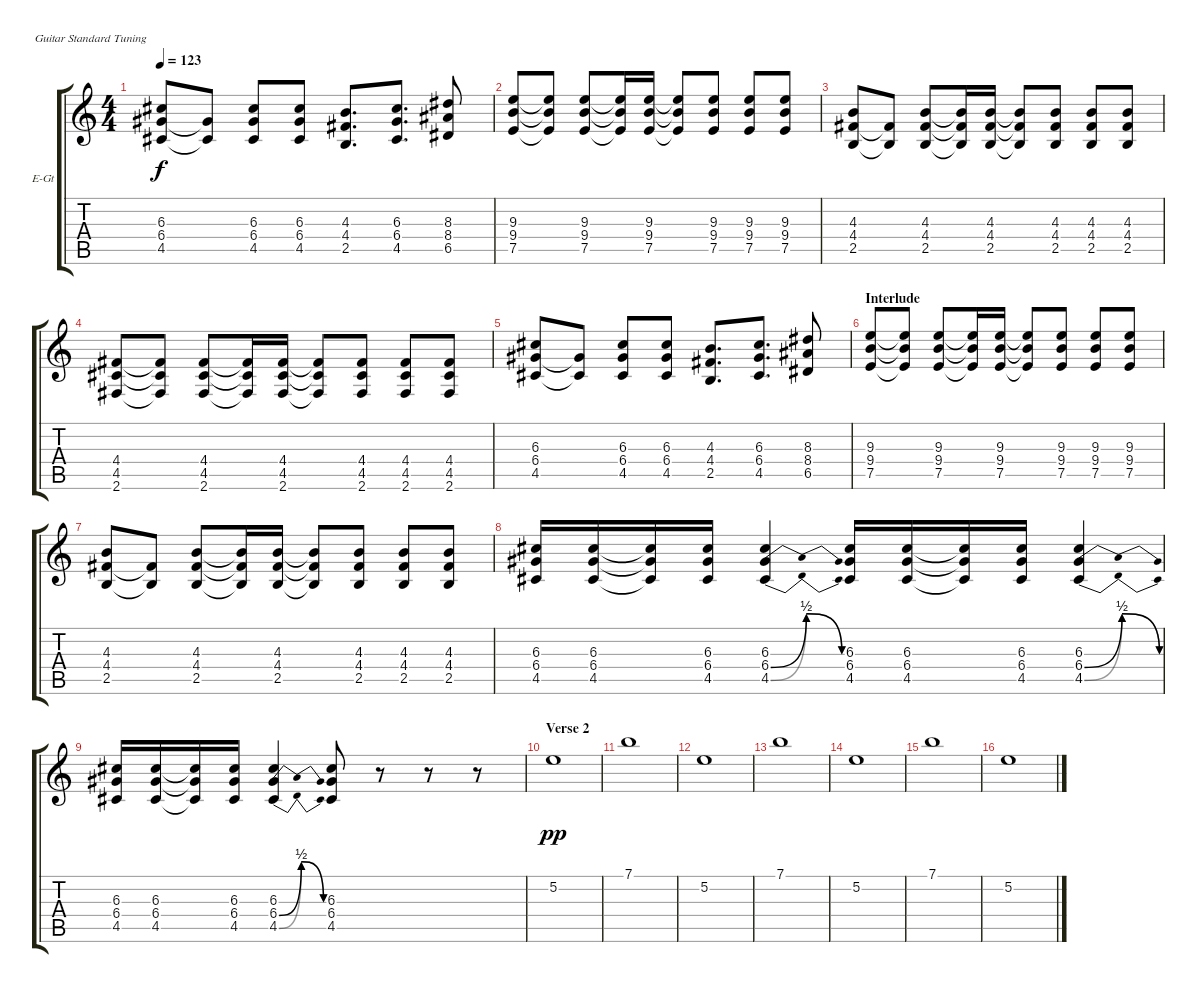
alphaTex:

\bracketExtendMode groupsimilarinstruments
\firstSystemTrackNameOrientation horizontal
\otherSystemsTrackNameOrientation horizontal
\track ("Danny Hartwell (Guitar)" "E-Gt") {instrument distortionguitar}
\staff {score tabs}
\tuning (E4 B3 G3 D3 A2 E2)
\ts (4 4)
\tempo 123
\clef g2
\ks c
(6.4 4.5 6.3).8{dy f} (6.4{t} 4.5{t}).8 (6.4 4.5 6.3).8 (6.4 4.5 6.3).8 (2.5 4.4 4.3).8{d} (4.5 6.4 6.3).8{d} (6.5 8.4 8.3).8 |
(9.4 7.5 9.3).8 (9.4{t} 7.5{t} 9.3{t}).8 (9.4 7.5 9.3).8 (9.4{t} 7.5{t} 9.3{t}).16 (9.4 7.5 9.3).16 (9.4{t} 7.5{t} 9.3{t}).8 (9.4 7.5 9.3).8 (9.4 7.5 9.3).8 (9.4 7.5 9.3).8 |
(4.4 2.5 4.3).8 (4.4{t} 2.5{t}).8 (4.4 2.5 4.3).8 (4.4{t} 2.5{t} 4.3{t}).16 (4.4 2.5 4.3).16 (4.4{t} 2.5{t} 4.3{t}).8 (4.4 2.5 4.3).8 (4.4 2.5 4.3).8 (4.4 2.5 4.3).8 |
(4.4 4.5 2.6).8 (4.4{t} 4.5{t} 2.6{t}).8 (4.4 4.5 2.6).8 (4.4{t} 4.5{t} 2.6{t}).16 (4.4 4.5 2.6).16 (4.4{t} 4.5{t} 2.6{t}).8 (4.4 4.5 2.6).8 (4.4 4.5 2.6).8 (4.4 4.5 2.6).8 |
(6.4 4.5 6.3).8 (6.4{t} 4.5{t}).8 (6.4 4.5 6.3).8 (6.4 4.5 6.3).8 (2.5 4.4 4.3).8{d} (4.5 6.4 6.3).8{d} (6.5 8.4 8.3).8 |
\section ("" "Interlude")
(9.4 7.5 9.3).8 (9.4{t} 7.5{t} 9.3{t}).8 (9.4 7.5 9.3).8 (9.4{t} 7.5{t} 9.3{t}).16 (9.4 7.5 9.3).16 (9.4{t} 7.5{t} 9.3{t}).8 (9.4 7.5 9.3).8 (9.4 7.5 9.3).8 (9.4 7.5 9.3).8 |
(4.4 2.5 4.3).8 (4.4{t} 2.5{t}).8 (4.4 2.5 4.3).8 (4.4{t} 2.5{t} 4.3{t}).16 (4.4 2.5 4.3).16 (4.4{t} 2.5{t} 4.3{t}).8 (4.4 2.5 4.3).8 (4.4 2.5 4.3).8 (4.4 2.5 4.3).8 |
(4.5 6.4 6.3).16 (4.5 6.4 6.3).16 (4.5{t} 6.4{t} 6.3{t}).16 (4.5 6.4 6.3).16 (6.4{be (bendrelease 0 0 30 2 30 2 60 0)} 4.5{be (bendrelease 0 0 30 2 30 2 60 0)} 6.3).4 (4.5 6.4 6.3).16 (4.5 6.4 6.3).16 (4.5{t} 6.4{t} 6.3{t}).16 (4.5 6.4 6.3).16 (6.4{be (bendrelease 0 0 30 2 30 2 60 0)} 4.5{be (bendrelease 0 0 30 2 30 2 60 0)} 6.3).4 |
(4.5 6.4 6.3).16 (4.5 6.4 6.3).16 (4.5{t} 6.4{t} 6.3{t}).16 (4.5 6.4 6.3).16 (6.4{be (bendrelease 0 0 30 2 30 2 60 0)} 4.5{be (bendrelease 0 0 30 2 30 2 60 0)} 6.3).4 (6.4 4.5 6.3).8 r.8 r.8 r.8 |
\section ("" "Verse 2")
5.2.1{dy pp} |
7.1.1 |
5.2.1 |
7.1.1 |
5.2.1 |
7.1.1 |
5.2.1
